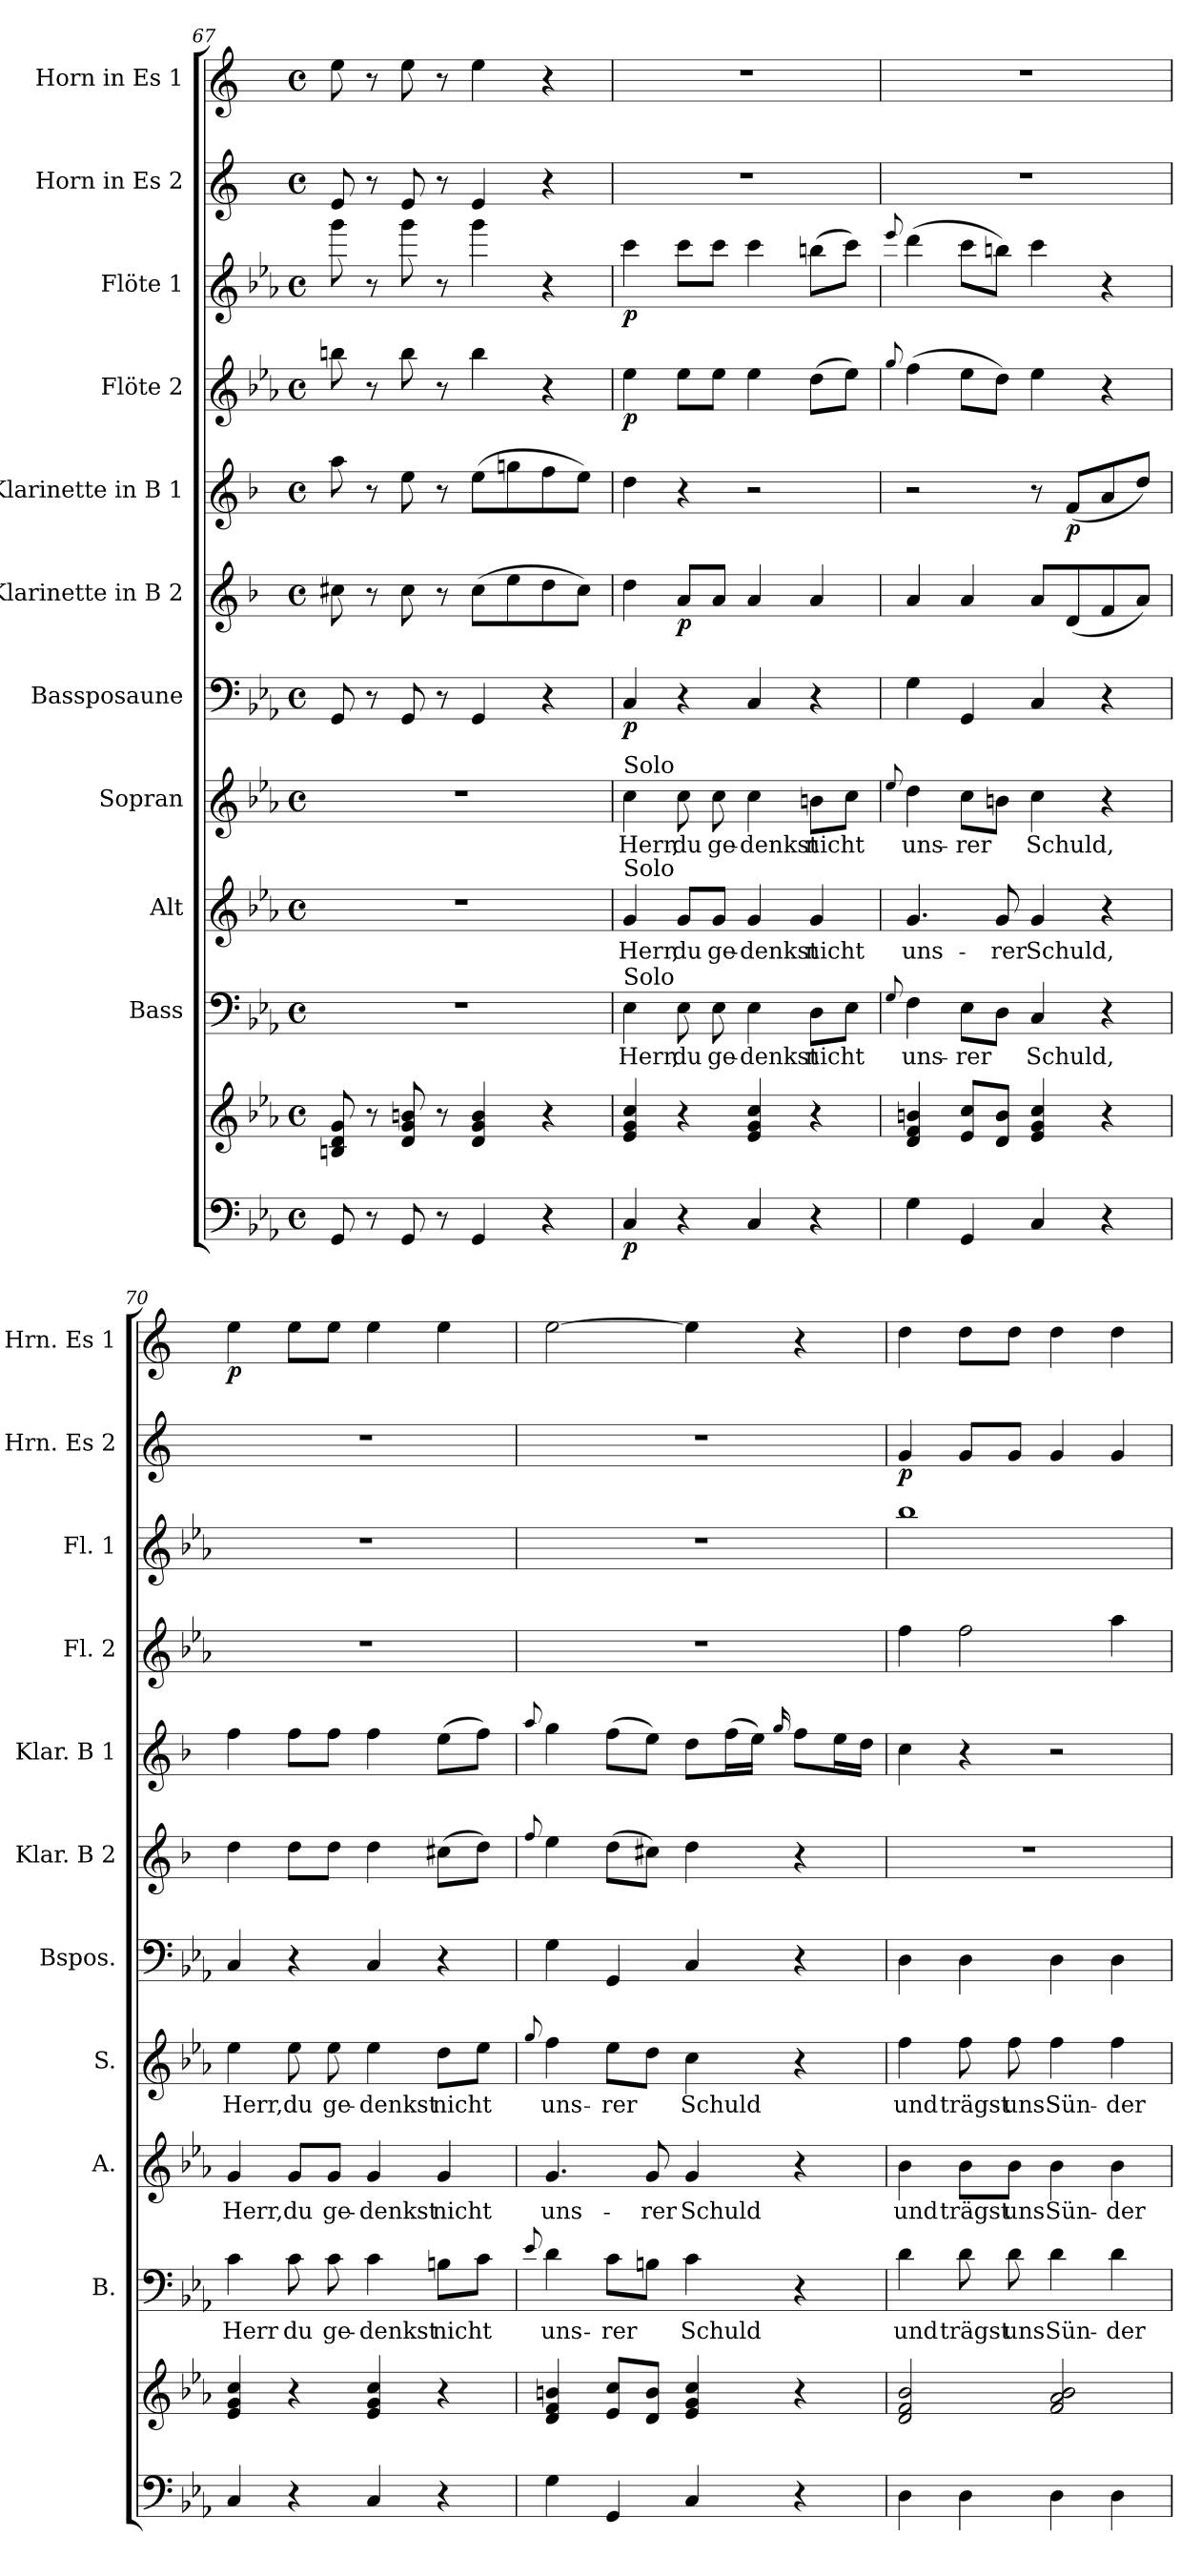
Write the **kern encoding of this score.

**kern	**kern	**dynam	**kern	**text	**kern	**text	**kern	**text	**kern	**dynam	**kern	**dynam	**kern	**dynam	**kern	**dynam	**kern	**dynam	**kern	**dynam	**kern	**dynam
*part11	*part11	*part11	*part10	*part10	*part9	*part9	*part8	*part8	*part7	*part7	*part6	*part6	*part5	*part5	*part4	*part4	*part3	*part3	*part2	*part2	*part1	*part1
*staff12	*staff11	*staff11/12	*staff10	*staff10	*staff9	*staff9	*staff8	*staff8	*staff7	*staff7	*staff6	*staff6	*staff5	*staff5	*staff4	*staff4	*staff3	*staff3	*staff2	*staff2	*staff1	*staff1
*	*	*	*I"Bass	*	*I"Alt	*	*I"Sopran	*	*I"Bassposaune	*	*I"Klarinette in B 2	*	*I"Klarinette in B 1	*	*I"Flöte 2	*	*I"Flöte 1	*	*I"Horn in Es 2	*	*I"Horn in Es 1	*
*	*	*	*I'B.	*	*I'A.	*	*I'S.	*	*I'Bspos.	*	*I'Klar. B 2	*	*I'Klar. B 1	*	*I'Fl. 2	*	*I'Fl. 1	*	*I'Hrn. Es 2	*	*I'Hrn. Es 1	*
!!LO:PB:g=z
*clefF4	*clefG2	*	*clefF4	*	*clefG2	*	*clefG2	*	*clefF4	*	*clefG2	*	*clefG2	*	*clefG2	*	*clefG2	*	*clefG2	*	*clefG2	*
*	*	*	*	*	*	*	*	*	*	*	*ITrd1c2	*	*ITrd1c2	*	*	*	*	*	*ITrd5c9	*	*ITrd5c9	*
*k[b-e-a-]	*k[b-e-a-]	*	*k[b-e-a-]	*	*k[b-e-a-]	*	*k[b-e-a-]	*	*k[b-e-a-]	*	*k[b-e-a-]	*	*k[b-e-a-]	*	*k[b-e-a-]	*	*k[b-e-a-]	*	*k[b-e-a-]	*	*k[b-e-a-]	*
*E-:	*E-:	*	*E-:	*	*E-:	*	*E-:	*	*E-:	*	*E-:	*	*E-:	*	*E-:	*	*E-:	*	*E-:	*	*E-:	*
*M4/4	*M4/4	*	*M4/4	*	*M4/4	*	*M4/4	*	*M4/4	*	*M4/4	*	*M4/4	*	*M4/4	*	*M4/4	*	*M4/4	*	*M4/4	*
*met(c)	*met(c)	*	*met(c)	*	*met(c)	*	*met(c)	*	*met(c)	*	*met(c)	*	*met(c)	*	*met(c)	*	*met(c)	*	*met(c)	*	*met(c)	*
=67	=67	=67	=67	=67	=67	=67	=67	=67	=67	=67	=67	=67	=67	=67	=67	=67	=67	=67	=67	=67	=67	=67
8GG/	8Bn/ 8d/ 8g/	.	1r	.	1r	.	1r	.	8GG/	.	8bn\	.	8gg\	.	8bbn\	.	8ggg\	.	8G/	.	8g\	.
8r	8r	.	.	.	.	.	.	.	8r	.	8r	.	8r	.	8r	.	8r	.	8r	.	8r	.
8GG/	8d/ 8g/ 8bn/	.	.	.	.	.	.	.	8GG/	.	8b\	.	8dd\	.	8bb\	.	8ggg\	.	8G/	.	8g\	.
8r	8r	.	.	.	.	.	.	.	8r	.	8r	.	8r	.	8r	.	8r	.	8r	.	8r	.
4GG/	4d/ 4g/ 4b/	.	.	.	.	.	.	.	4GG/	.	(>8b\L	.	(>8dd\L	.	4bb\	.	4ggg\	.	4G/	.	4g\	.
.	.	.	.	.	.	.	.	.	.	.	8dd\	.	8ffn\	.	.	.	.	.	.	.	.	.
4r	4r	.	.	.	.	.	.	.	4r	.	8cc\	.	8ee-\	.	4r	.	4r	.	4r	.	4r	.
.	.	.	.	.	.	.	.	.	.	.	8b\J)	.	8dd\J)	.	.	.	.	.	.	.	.	.
!!LO:PB:g=z
=68	=68	=68	=68	=68	=68	=68	=68	=68	=68	=68	=68	=68	=68	=68	=68	=68	=68	=68	=68	=68	=68	=68
!	!	!	!	!	!	!	!LO:TX:a:t=Solo	!	!	!	!	!	!	!	!	!	!	!	!	!	!	!
!	!	!	!	!	!LO:TX:a:t=Solo	!	!	!	!	!	!	!	!	!	!	!	!	!	!	!	!	!
!	!	!	!LO:TX:a:t=Solo	!	!	!	!	!	!	!	!	!	!	!	!	!	!	!	!	!	!	!
!	!	!LO:DY:b=2	!	!LO:LY:b	!	!LO:LY:b	!	!LO:LY:b	!	!LO:DY:b	!	!	!	!	!	!LO:DY:b	!	!LO:DY:b	!	!	!	!
4C/	4e-/ 4g/ 4cc/	p	4E-\	Herr,	4g/	Herr,	4cc\	Herr,	4C/	p	4cc\	.	4cc\	.	4ee-\	p	4ccc\	p	1r	.	1r	.
!	!	!	!	!LO:LY:b	!	!LO:LY:b	!	!LO:LY:b	!	!	!	!LO:DY:b	!	!	!	!	!	!	!	!	!	!
4r	4r	.	8E-\	du	8g/L	du	8cc\	du	4r	.	8g/L	p	4r	.	8ee-\L	.	8ccc\L	.	.	.	.	.
!	!	!	!	!LO:LY:b	!	!LO:LY:b	!	!LO:LY:b	!	!	!	!	!	!	!	!	!	!	!	!	!	!
.	.	.	8E-\	ge-	8g/J	ge-	8cc\	ge-	.	.	8g/J	.	.	.	8ee-\J	.	8ccc\J	.	.	.	.	.
!	!	!	!	!LO:LY:b	!	!LO:LY:b	!	!LO:LY:b	!	!	!	!	!	!	!	!	!	!	!	!	!	!
4C/	4e-/ 4g/ 4cc/	.	4E-\	-denkst	4g/	-denkst	4cc\	-denkst	4C/	.	4g/	.	2r	.	4ee-\	.	4ccc\	.	.	.	.	.
!	!	!	!	!LO:LY:b	!	!LO:LY:b	!	!LO:LY:b	!	!	!	!	!	!	!	!	!	!	!	!	!	!
4r	4r	.	8D\L	nicht	4g/	nicht	8bn\L	nicht	4r	.	4g/	.	.	.	(>8dd\L	.	(>8bbn\L	.	.	.	.	.
.	.	.	8E-\J	.	.	.	8cc\J	.	.	.	.	.	.	.	8ee-\J)	.	8ccc\J)	.	.	.	.	.
!!LO:PB:g=z
=69	=69	=69	=69	=69	=69	=69	=69	=69	=69	=69	=69	=69	=69	=69	=69	=69	=69	=69	=69	=69	=69	=69
.	.	.	8qqG/	.	.	.	8qqee-/	.	.	.	.	.	.	.	8qqgg/	.	8qqeee-/	.	.	.	.	.
!	!	!	!	!LO:LY:b	!	!LO:LY:b	!	!LO:LY:b	!	!	!	!	!	!	!	!	!	!	!	!	!	!
4G\	4d/ 4f/ 4bn/	.	4F\	uns-	4.g/	uns-	4dd\	uns-	4G\	.	4g/	.	2r	.	(>4ff\	.	(>4ddd\	.	1r	.	1r	.
!	!	!	!	!LO:LY:b	!	!	!	!LO:LY:b	!	!	!	!	!	!	!	!	!	!	!	!	!	!
4GG/	8e-/ 8cc/L	.	8E-\L	-rer	.	.	8cc\L	-rer	4GG/	.	4g/	.	.	.	8ee-\L	.	8ccc\L	.	.	.	.	.
!	!	!	!	!	!	!LO:LY:b	!	!	!	!	!	!	!	!	!	!	!	!	!	!	!	!
.	8d/ 8b/J	.	8D\J	.	8g/	-rer	8bn\J	.	.	.	.	.	.	.	8dd\J)	.	8bbn\J)	.	.	.	.	.
!	!	!	!	!LO:LY:b	!	!LO:LY:b	!	!LO:LY:b	!	!	!	!	!	!	!	!	!	!	!	!	!	!
4C/	4e-/ 4g/ 4cc/	.	4C/	Schuld,	4g/	Schuld,	4cc\	Schuld,	4C/	.	8g/L	.	8r	.	4ee-\	.	4ccc\	.	.	.	.	.
!	!	!	!	!	!	!	!	!	!	!	!	!	!	!LO:DY:b	!	!	!	!	!	!	!	!
.	.	.	.	.	.	.	.	.	.	.	(<8c/	.	(<8e-/L	p	.	.	.	.	.	.	.	.
4r	4r	.	4r	.	4r	.	4r	.	4r	.	8e-/	.	8g/	.	4r	.	4r	.	.	.	.	.
.	.	.	.	.	.	.	.	.	.	.	8g/J)	.	8cc/J)	.	.	.	.	.	.	.	.	.
!!LO:PB:g=z
=70	=70	=70	=70	=70	=70	=70	=70	=70	=70	=70	=70	=70	=70	=70	=70	=70	=70	=70	=70	=70	=70	=70
!	!	!	!	!LO:LY:b	!	!LO:LY:b	!	!LO:LY:b	!	!	!	!	!	!	!	!	!	!	!	!	!	!LO:DY:b
4C/	4e-/ 4g/ 4cc/	.	4c\	Herr	4g/	Herr,	4ee-\	Herr,	4C/	.	4cc\	.	4ee-\	.	1r	.	1r	.	1r	.	4g\	p
!	!	!	!	!LO:LY:b	!	!LO:LY:b	!	!LO:LY:b	!	!	!	!	!	!	!	!	!	!	!	!	!	!
4r	4r	.	8c\	du	8g/L	du	8ee-\	du	4r	.	8cc\L	.	8ee-\L	.	.	.	.	.	.	.	8g\L	.
!	!	!	!	!LO:LY:b	!	!LO:LY:b	!	!LO:LY:b	!	!	!	!	!	!	!	!	!	!	!	!	!	!
.	.	.	8c\	ge-	8g/J	ge-	8ee-\	ge-	.	.	8cc\J	.	8ee-\J	.	.	.	.	.	.	.	8g\J	.
!	!	!	!	!LO:LY:b	!	!LO:LY:b	!	!LO:LY:b	!	!	!	!	!	!	!	!	!	!	!	!	!	!
4C/	4e-/ 4g/ 4cc/	.	4c\	-denkst	4g/	-denkst	4ee-\	-denkst	4C/	.	4cc\	.	4ee-\	.	.	.	.	.	.	.	4g\	.
!	!	!	!	!LO:LY:b	!	!LO:LY:b	!	!LO:LY:b	!	!	!	!	!	!	!	!	!	!	!	!	!	!
4r	4r	.	8Bn\L	nicht	4g/	nicht	8dd\L	nicht	4r	.	(>8bn\L	.	(>8dd\L	.	.	.	.	.	.	.	4g\	.
.	.	.	8c\J	.	.	.	8ee-\J	.	.	.	8cc\J)	.	8ee-\J)	.	.	.	.	.	.	.	.	.
!!LO:PB:g=z
=71	=71	=71	=71	=71	=71	=71	=71	=71	=71	=71	=71	=71	=71	=71	=71	=71	=71	=71	=71	=71	=71	=71
.	.	.	8qqe-/	.	.	.	8qqgg/	.	.	.	8qqee-/	.	8qqgg/	.	.	.	.	.	.	.	.	.
!	!	!	!	!LO:LY:b	!	!LO:LY:b	!	!LO:LY:b	!	!	!	!	!	!	!	!	!	!	!	!	!	!
4G\	4d/ 4f/ 4bn/	.	4d\	uns-	4.g/	uns-	4ff\	uns-	4G\	.	4dd\	.	4ff\	.	1r	.	1r	.	1r	.	[2g\	.
!	!	!	!	!LO:LY:b	!	!	!	!LO:LY:b	!	!	!	!	!	!	!	!	!	!	!	!	!	!
4GG/	8e-/ 8cc/L	.	8c\L	-rer	.	.	8ee-\L	-rer	4GG/	.	(>8cc\L	.	(>8ee-\L	.	.	.	.	.	.	.	.	.
!	!	!	!	!	!	!LO:LY:b	!	!	!	!	!	!	!	!	!	!	!	!	!	!	!	!
.	8d/ 8b/J	.	8Bn\J	.	8g/	-rer	8dd\J	.	.	.	8bn\J)	.	8dd\J)	.	.	.	.	.	.	.	.	.
!	!	!	!	!LO:LY:b	!	!LO:LY:b	!	!LO:LY:b	!	!	!	!	!	!	!	!	!	!	!	!	!	!
4C/	4e-/ 4g/ 4cc/	.	4c\	Schuld	4g/	Schuld	4cc\	Schuld	4C/	.	4cc\	.	8cc\L	.	.	.	.	.	.	.	4g\]	.
.	.	.	.	.	.	.	.	.	.	.	.	.	(>16ee-\L	.	.	.	.	.	.	.	.	.
.	.	.	.	.	.	.	.	.	.	.	.	.	16dd\JJ)	.	.	.	.	.	.	.	.	.
.	.	.	.	.	.	.	.	.	.	.	.	.	16qqff/	.	.	.	.	.	.	.	.	.
4r	4r	.	4r	.	4r	.	4r	.	4r	.	4r	.	8ee-\L	.	.	.	.	.	.	.	4r	.
.	.	.	.	.	.	.	.	.	.	.	.	.	16dd\L	.	.	.	.	.	.	.	.	.
.	.	.	.	.	.	.	.	.	.	.	.	.	16cc\JJ	.	.	.	.	.	.	.	.	.
!!LO:PB:g=z
=72	=72	=72	=72	=72	=72	=72	=72	=72	=72	=72	=72	=72	=72	=72	=72	=72	=72	=72	=72	=72	=72	=72
!	!	!	!	!LO:LY:b	!	!LO:LY:b	!	!LO:LY:b	!	!	!	!	!	!	!	!	!	!	!	!LO:DY:b	!	!
4D\	2d/ 2f/ 2b-/	.	4d\	und	4b-\	und	4ff\	und	4D\	.	1r	.	4b-\	.	4ff\	.	1bb-	.	4B-/	p	4f\	.
!	!	!	!	!LO:LY:b	!	!LO:LY:b	!	!LO:LY:b	!	!	!	!	!	!	!	!	!	!	!	!	!	!
4D\	.	.	8d\	trägst	8b-\L	trägst	8ff\	trägst	4D\	.	.	.	4r	.	2ff\	.	.	.	8B-/L	.	8f\L	.
!	!	!	!	!LO:LY:b	!	!LO:LY:b	!	!LO:LY:b	!	!	!	!	!	!	!	!	!	!	!	!	!	!
.	.	.	8d\	uns	8b-\J	uns	8ff\	uns	.	.	.	.	.	.	.	.	.	.	8B-/J	.	8f\J	.
!	!	!	!	!LO:LY:b	!	!LO:LY:b	!	!LO:LY:b	!	!	!	!	!	!	!	!	!	!	!	!	!	!
4D\	2f/ 2a-/ 2b-/	.	4d\	Sün-	4b-\	Sün-	4ff\	Sün-	4D\	.	.	.	2r	.	.	.	.	.	4B-/	.	4f\	.
!	!	!	!	!LO:LY:b	!	!LO:LY:b	!	!LO:LY:b	!	!	!	!	!	!	!	!	!	!	!	!	!	!
4D\	.	.	4d\	-der	4b-\	-der	4ff\	-der	4D\	.	.	.	.	.	4aa-\	.	.	.	4B-/	.	4f\	.
=	=	=	=	=	=	=	=	=	=	=	=	=	=	=	=	=	=	=	=	=	=	=
*-	*-	*-	*-	*-	*-	*-	*-	*-	*-	*-	*-	*-	*-	*-	*-	*-	*-	*-	*-	*-	*-	*-
